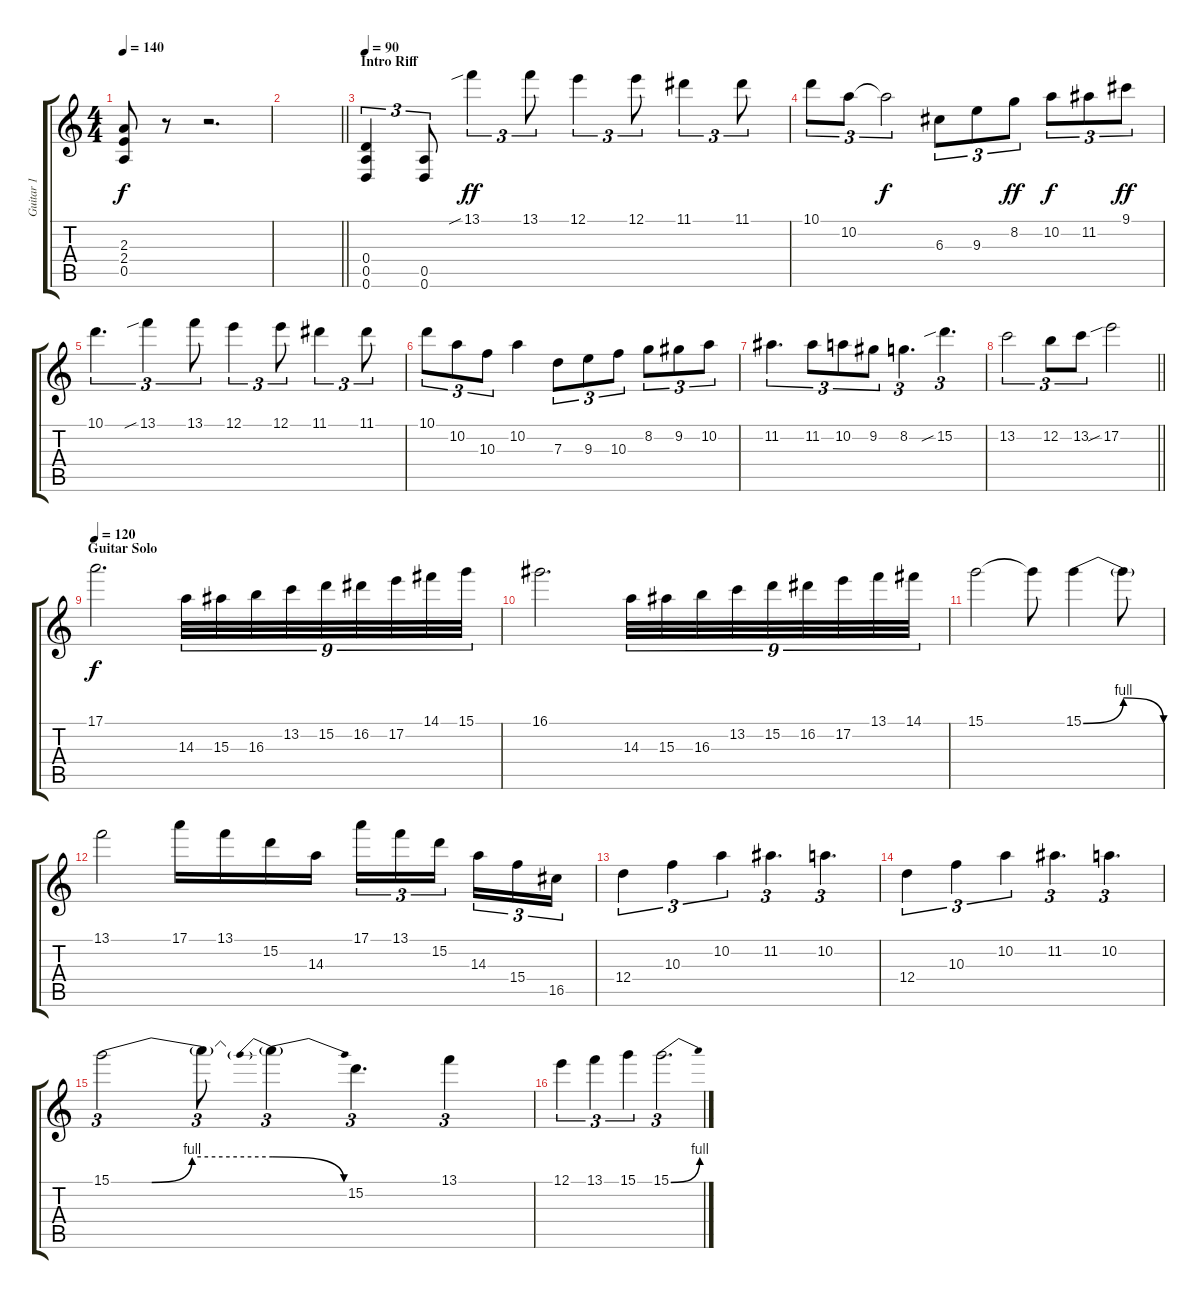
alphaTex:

\track ("Guitar 1" "Guitar 1") {instrument distortionguitar}
\staff {score tabs}
\tuning (E4 B3 G3 D3 A2 D2) {hide}
\ts (4 4)
\tempo 140
\clef g2
\ks c
(2.3 2.4 0.5).8{dy f} r.8 r.2{d} |
\barLineRight lightlight
|
\section ("" "Intro Riff")
\tempo 90
(0.4 0.5 0.6).4{tu (3 2)} (0.5 0.6).8{tu (3 2)} 13.1{sib}.4{tu (3 2) dy ff} 13.1.8{tu (3 2)} 12.1.4{tu (3 2)} 12.1.8{tu (3 2)} 11.1.4{tu (3 2)} 11.1.8{tu (3 2)} |
10.1.8{tu (3 2)} 10.2.8{tu (3 2)} 10.2{t}.2{tu (3 2) dy f} 6.3.8{tu (3 2)} 9.3.8{tu (3 2)} 8.2.8{tu (3 2) dy ff} 10.2.8{tu (3 2) dy f} 11.2.8{tu (3 2)} 9.1.8{tu (3 2) dy ff} |
10.1.4{d tu (3 2)} 13.1{sib}.4{tu (3 2)} 13.1.8{tu (3 2)} 12.1.4{tu (3 2)} 12.1.8{tu (3 2)} 11.1.4{tu (3 2)} 11.1.8{tu (3 2)} |
10.1.8{tu (3 2)} 10.2.8{tu (3 2)} 10.3.8{tu (3 2)} 10.2.4 7.3.8{tu (3 2)} 9.3.8{tu (3 2)} 10.3.8{tu (3 2)} 8.2.8{tu (3 2)} 9.2.8{tu (3 2)} 10.2.8{tu (3 2)} |
11.2.4{d tu (3 2)} 11.2.8{tu (3 2)} 10.2.8{tu (3 2)} 9.2.8{tu (3 2)} 8.2.4{d tu (3 2)} 15.2{sib}.4{d tu (3 2)} |
\barLineRight lightlight
13.2.2{tu (3 2)} 12.2.8{tu (3 2)} 13.2.8{tu (3 2)} 17.2{sib}.2 |
\section ("" "Guitar Solo")
\tempo 120
17.1.2{d dy f} 14.3.32{tu (9 8)} 15.3.32{tu (9 8)} 16.3.32{tu (9 8)} 13.2.32{tu (9 8)} 15.2.32{tu (9 8)} 16.2.32{tu (9 8)} 17.2.32{tu (9 8)} 14.1.32{tu (9 8)} 15.1.32{tu (9 8)} |
16.1.2{d} 14.3.32{tu (9 8)} 15.3.32{tu (9 8)} 16.3.32{tu (9 8)} 13.2.32{tu (9 8)} 15.2.32{tu (9 8)} 16.2.32{tu (9 8)} 17.2.32{tu (9 8)} 13.1.32{tu (9 8)} 14.1.32{tu (9 8)} |
15.1.2 15.1{t}.8 15.1{be (bendrelease 0 0 15 4 30 4 60 0)}.4 15.1{t}.8 |
13.1.2 17.1.16 13.1.16 15.2.16 14.3.16 17.1.16{tu (3 2)} 13.1.16{tu (3 2)} 15.2.16{tu (3 2) beam splitsecondary} 14.3.16{tu (3 2)} 15.4.16{tu (3 2)} 16.5.16{tu (3 2)} |
12.4.4{tu (3 2)} 10.3.4{tu (3 2)} 10.2.4{tu (3 2)} 11.2.4{d tu (3 2)} 10.2.4{d tu (3 2)} |
12.4.4{tu (3 2)} 10.3.4{tu (3 2)} 10.2.4{tu (3 2)} 11.2.4{d tu (3 2)} 10.2.4{d tu (3 2)} |
15.1{be (custom 0 0 15 0 30 4 60 4)}.2{tu (3 2)} 15.1{t}.8{tu (3 2)} 15.1{be (prebendrelease 0 4 60 0) t}.4{tu (3 2)} 15.2.4{d tu (3 2)} 13.1.4{tu (3 2)} |
12.1.4{tu (3 2)} 13.1.4{tu (3 2)} 15.1.4{tu (3 2)} 15.1{be (bend 0 0 60 4)}.2{d tu (3 2)}
